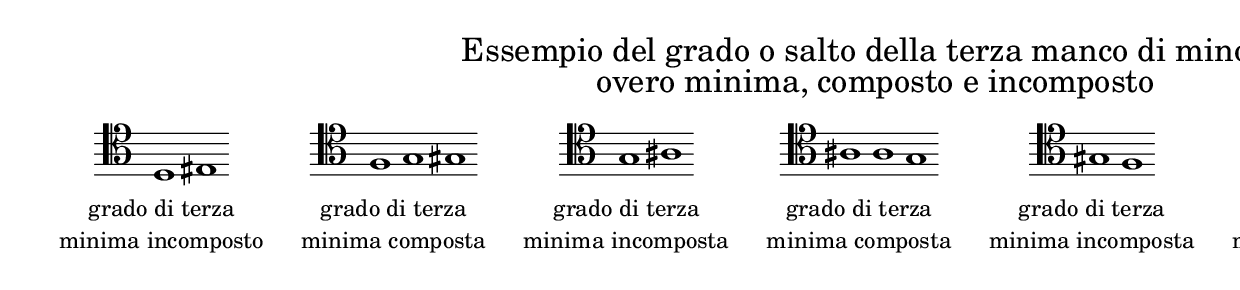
\version "2.22.2"

% Auto generated file

\header {
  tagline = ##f
}

dot = {
   \once \override Script.add-stem-support = ##f
   \once \override Script.toward-stem-shift = 0
   \once \override Script.skyline-horizontal-padding = 0
   \once \override Script.direction = 1
   \once \override Script.font-size = 1
}

\markup {
  \center-column {
    \line {
      \center-align
      \fontsize#3 { \concat { \normal-text "Essempio del grado o salto della terza manco di minore,"} }
    }\line {
      \center-align
      \fontsize#3 { \concat { \normal-text "overo minima, composto e incomposto"} }
    }
    \null
    \line {
      \center-column {

        \line {
          \score {
            <<
              \new Staff \with { instrumentName = ""} {
                \override Staff.TimeSignature.stencil = ##f
                \override Staff.NoteHead.style = #'baroque
                \accidentalStyle Score.forget
                \cadenzaOn
                \clef "tenor"
                \key c #`((0 . ,NATURAL) (1 . ,NATURAL) (2 . ,NATURAL)
                          (3 . ,NATURAL) (4 . ,NATURAL) (5 . ,NATURAL)
                          (6 . ,NATURAL))  d1  eis1 
                \cadenzaOff
              }
            >>
            \layout {
              \context {
                \Score
                \override SpacingSpanner.common-shortest-duration = #(ly:make-moment 1)
              }
            }
          }
        }
        \null
        \line {
          \left-align {  \normal-text "grado di terza" }
        }
        \line {
          \left-align {  \normal-text "minima incomposto" }
        }

      }
      \hspace #3 
      \center-column {

        \line {
          \score {
            <<
              \new Staff \with { instrumentName = ""} {
                \override Staff.TimeSignature.stencil = ##f
                \override Staff.NoteHead.style = #'baroque
                \accidentalStyle Score.forget
                \cadenzaOn
                \clef "tenor"
                \key c #`((0 . ,NATURAL) (1 . ,NATURAL) (2 . ,NATURAL)
                          (3 . ,NATURAL) (4 . ,NATURAL) (5 . ,NATURAL)
                          (6 . ,NATURAL))  f1  g1  gis1 
                \cadenzaOff
              }
            >>
            \layout {
              \context {
                \Score
                \override SpacingSpanner.common-shortest-duration = #(ly:make-moment 1)
              }
            }
          }
        }
        \null
        \line {
          \left-align {  \normal-text "grado di terza" }
        }
        \line {
          \left-align {  \normal-text "minima composta" }
        }

      }
      \hspace #3 
      \center-column {

        \line {
          \score {
            <<
              \new Staff \with { instrumentName = ""} {
                \override Staff.TimeSignature.stencil = ##f
                \override Staff.NoteHead.style = #'baroque
                \accidentalStyle Score.forget
                \cadenzaOn
                \clef "tenor"
                \key c #`((0 . ,NATURAL) (1 . ,NATURAL) (2 . ,NATURAL)
                          (3 . ,NATURAL) (4 . ,NATURAL) (5 . ,NATURAL)
                          (6 . ,NATURAL))  g1  ais1 
                \cadenzaOff
              }
            >>
            \layout {
              \context {
                \Score
                \override SpacingSpanner.common-shortest-duration = #(ly:make-moment 1)
              }
            }
          }
        }
        \null
        \line {
          \left-align {  \normal-text "grado di terza" }
        }
        \line {
          \left-align {  \normal-text "minima incomposta" }
        }

      }
      \hspace #3 
      \center-column {

        \line {
          \score {
            <<
              \new Staff \with { instrumentName = ""} {
                \override Staff.TimeSignature.stencil = ##f
                \override Staff.NoteHead.style = #'baroque
                \accidentalStyle Score.forget
                \cadenzaOn
                \clef "tenor"
                \key c #`((0 . ,NATURAL) (1 . ,NATURAL) (2 . ,NATURAL)
                          (3 . ,NATURAL) (4 . ,NATURAL) (5 . ,NATURAL)
                          (6 . ,NATURAL))  ais1  a1  g1 
                \cadenzaOff
              }
            >>
            \layout {
              \context {
                \Score
                \override SpacingSpanner.common-shortest-duration = #(ly:make-moment 1)
              }
            }
          }
        }
        \null
        \line {
          \left-align {  \normal-text "grado di terza" }
        }
        \line {
          \left-align {  \normal-text "minima composta" }
        }

      }
      \hspace #3 
      \center-column {

        \line {
          \score {
            <<
              \new Staff \with { instrumentName = ""} {
                \override Staff.TimeSignature.stencil = ##f
                \override Staff.NoteHead.style = #'baroque
                \accidentalStyle Score.forget
                \cadenzaOn
                \clef "tenor"
                \key c #`((0 . ,NATURAL) (1 . ,NATURAL) (2 . ,NATURAL)
                          (3 . ,NATURAL) (4 . ,NATURAL) (5 . ,NATURAL)
                          (6 . ,NATURAL))  gis1  f1 
                \cadenzaOff
              }
            >>
            \layout {
              \context {
                \Score
                \override SpacingSpanner.common-shortest-duration = #(ly:make-moment 1)
              }
            }
          }
        }
        \null
        \line {
          \left-align {  \normal-text "grado di terza" }
        }
        \line {
          \left-align {  \normal-text "minima incomposta" }
        }

      }
      \hspace #3 
      \center-column {

        \line {
          \score {
            <<
              \new Staff \with { instrumentName = ""} {
                \override Staff.TimeSignature.stencil = ##f
                \override Staff.NoteHead.style = #'baroque
                \accidentalStyle Score.forget
                \cadenzaOn
                \clef "tenor"
                \key c #`((0 . ,NATURAL) (1 . ,NATURAL) (2 . ,NATURAL)
                          (3 . ,NATURAL) (4 . ,NATURAL) (5 . ,NATURAL)
                          (6 . ,NATURAL))  fis1  f1  es1 
                \cadenzaOff
              }
            >>
            \layout {
              \context {
                \Score
                \override SpacingSpanner.common-shortest-duration = #(ly:make-moment 1)
              }
            }
          }
        }
        \null
        \line {
          \left-align {  \normal-text "grado di terza" }
        }
        \line {
          \left-align {  \normal-text "minima composta" }
        }

      }
      \hspace #3 
      \center-column {

        \line {
          \score {
            <<
              \new Staff \with { instrumentName = ""} {
                \override Staff.TimeSignature.stencil = ##f
                \override Staff.NoteHead.style = #'baroque
                \accidentalStyle Score.forget
                \cadenzaOn
                \clef "tenor"
                \key c #`((0 . ,NATURAL) (1 . ,NATURAL) (2 . ,NATURAL)
                          (3 . ,NATURAL) (4 . ,NATURAL) (5 . ,NATURAL)
                          (6 . ,NATURAL))  eis1  d1 
                \cadenzaOff
              }
            >>
            \layout {
              \context {
                \Score
                \override SpacingSpanner.common-shortest-duration = #(ly:make-moment 1)
              }
            }
          }
        }
        \null
        \line {
          \left-align {  \normal-text "grado di terza" }
        }
        \line {
          \left-align {  \normal-text "minima incomposta" }
        }

      }
      \hspace #3 

    }
  }
}